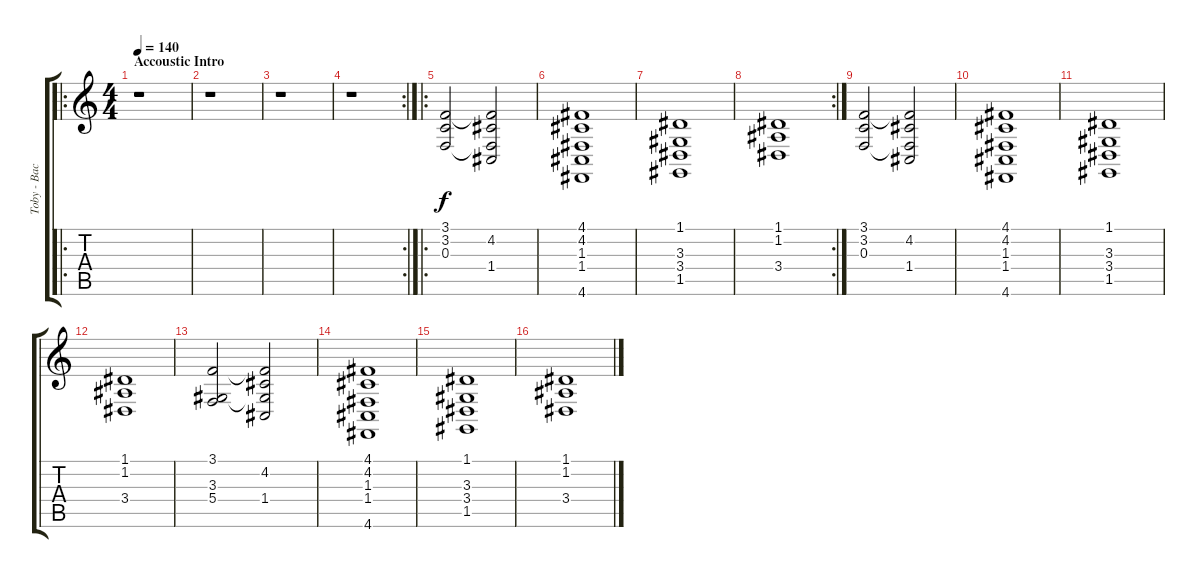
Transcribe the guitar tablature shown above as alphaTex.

\track ("Toby - Backing" "Toby - Bac") {instrument stringensemble1}
\staff {score tabs}
\tuning (D4 A3 F3 C3 G2 D2) {hide}
\ro
\ts (4 4)
\section ("" "Accoustic Intro")
\tempo 140
\clef g2
\ks c
r.1{dy f instrument stringensemble1} |
r.1 |
r.1 |
\rc 2
r.1 |
\ro
(3.1 3.2 0.3).2 (3.1{t} 4.2 0.3{t} 1.4).2 |
(4.1 4.2 1.3 1.4 4.6).1 |
(1.1 3.3 3.4 1.5).1 |
\rc 2
(1.1 1.2 3.4).1 |
(3.1 3.2 0.3).2 (3.1{t} 4.2 0.3{t} 1.4).2 |
(4.1 4.2 1.3 1.4 4.6).1 |
(1.1 3.3 3.4 1.5).1 |
(1.1 1.2 3.4).1 |
(3.1 3.3 5.4).2 (3.1{t} 4.2 3.3{t} 1.4).2 |
(4.1 4.2 1.3 1.4 4.6).1 |
(1.1 3.3 3.4 1.5).1 |
(1.1 1.2 3.4).1
